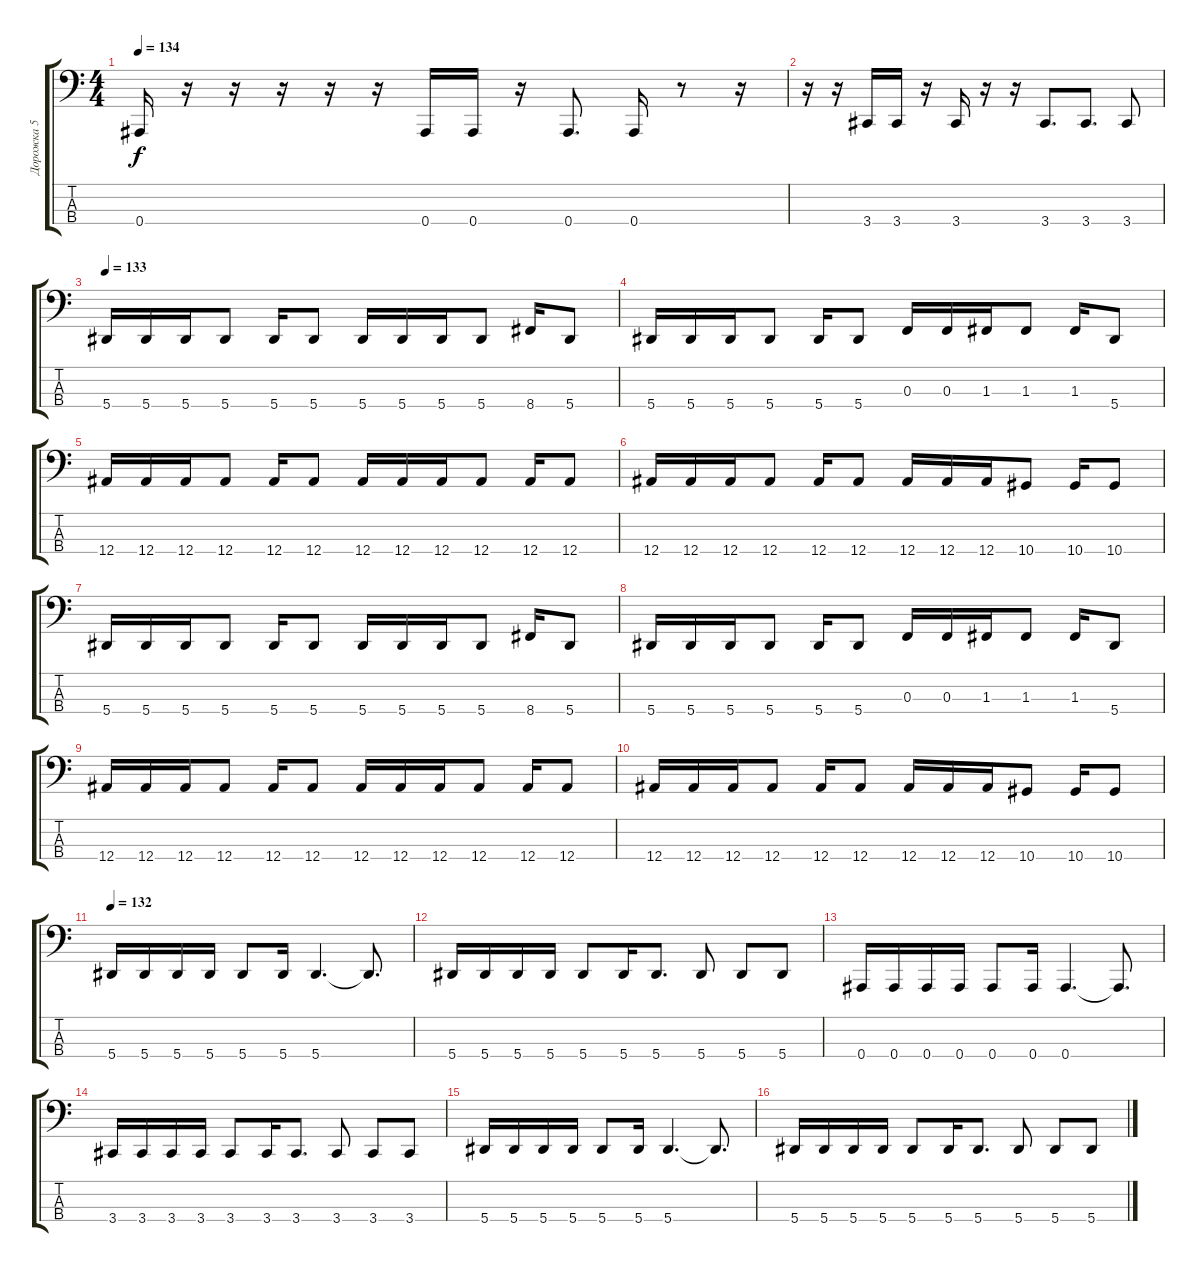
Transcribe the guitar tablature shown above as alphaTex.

\track ("Дорожка 5" "Дорожка 5") {instrument electricbasspick}
\staff {score tabs}
\tuning (Eb2 Bb1 F1 Bb0) {hide}
\ts (4 4)
\tempo 134
\clef f4
\ks c
0.4.16{dy f} r.16 r.16 r.16 r.16 r.16 0.4.16 0.4.16 r.16 0.4.8{d} 0.4.16 r.8 r.16 |
r.16 r.16 3.4.16 3.4.16 r.16 3.4.16 r.16 r.16 3.4.8{d} 3.4.8{d} 3.4.8 |
\tempo 133
5.4.16 5.4.16 5.4.16 5.4.8 5.4.16 5.4.8 5.4.16 5.4.16 5.4.16 5.4.8 8.4.16 5.4.8 |
5.4.16 5.4.16 5.4.16 5.4.8 5.4.16 5.4.8 0.3.16 0.3.16 1.3.16 1.3.8 1.3.16 5.4.8 |
12.4.16 12.4.16 12.4.16 12.4.8 12.4.16 12.4.8 12.4.16 12.4.16 12.4.16 12.4.8 12.4.16 12.4.8 |
12.4.16 12.4.16 12.4.16 12.4.8 12.4.16 12.4.8 12.4.16 12.4.16 12.4.16 10.4.8 10.4.16 10.4.8 |
5.4.16 5.4.16 5.4.16 5.4.8 5.4.16 5.4.8 5.4.16 5.4.16 5.4.16 5.4.8 8.4.16 5.4.8 |
5.4.16 5.4.16 5.4.16 5.4.8 5.4.16 5.4.8 0.3.16 0.3.16 1.3.16 1.3.8 1.3.16 5.4.8 |
12.4.16 12.4.16 12.4.16 12.4.8 12.4.16 12.4.8 12.4.16 12.4.16 12.4.16 12.4.8 12.4.16 12.4.8 |
12.4.16 12.4.16 12.4.16 12.4.8 12.4.16 12.4.8 12.4.16 12.4.16 12.4.16 10.4.8 10.4.16 10.4.8 |
\tempo 132
5.4.16 5.4.16 5.4.16 5.4.16 5.4.8 5.4.16 5.4.4{d} 5.4{t}.8{d} |
5.4.16 5.4.16 5.4.16 5.4.16 5.4.8 5.4.16 5.4.8{d} 5.4.8 5.4.8 5.4.8 |
0.4.16 0.4.16 0.4.16 0.4.16 0.4.8 0.4.16 0.4.4{d} 0.4{t}.8{d} |
3.4.16 3.4.16 3.4.16 3.4.16 3.4.8 3.4.16 3.4.8{d} 3.4.8 3.4.8 3.4.8 |
5.4.16 5.4.16 5.4.16 5.4.16 5.4.8 5.4.16 5.4.4{d} 5.4{t}.8{d} |
5.4.16 5.4.16 5.4.16 5.4.16 5.4.8 5.4.16 5.4.8{d} 5.4.8 5.4.8 5.4.8
